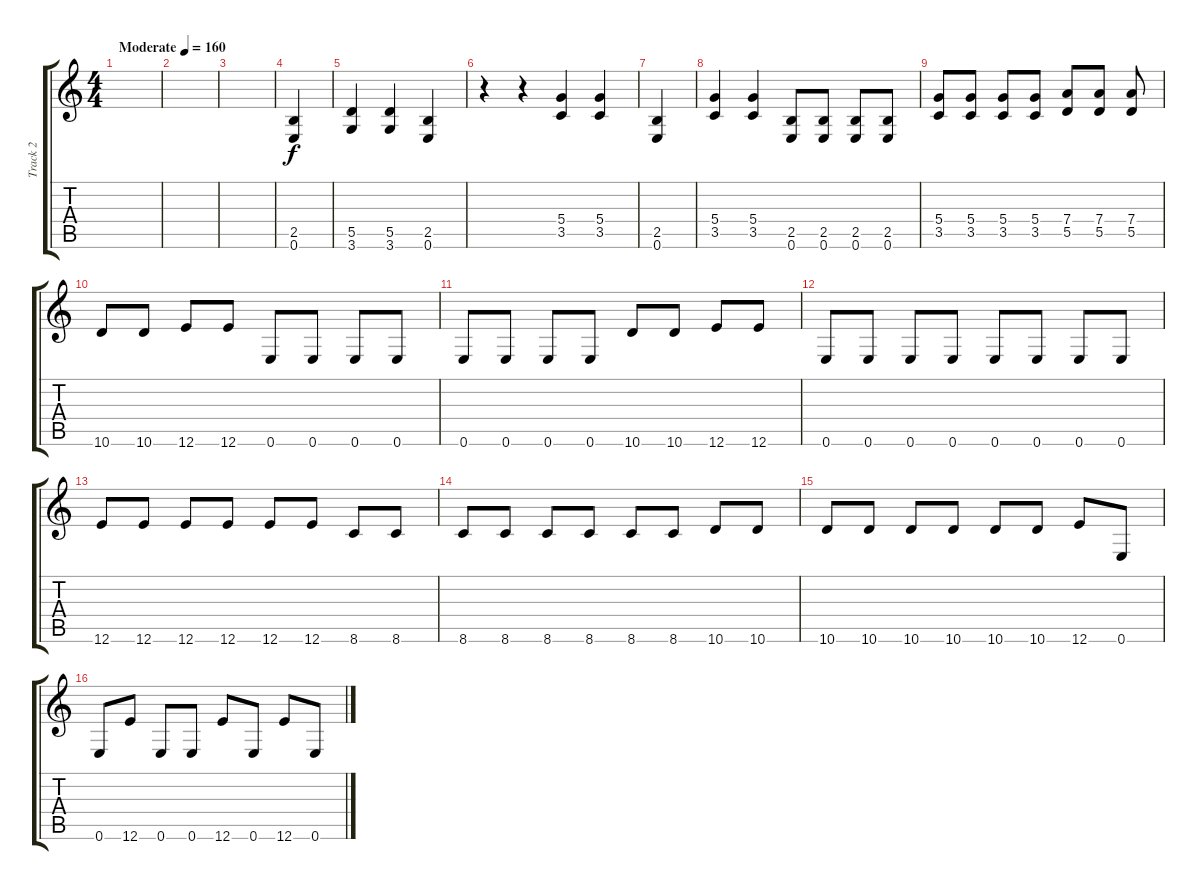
\track ("Track 2" "Track 2") {instrument distortionguitar}
\staff {score tabs}
\tuning (E4 B3 G3 D3 A2 E2) {hide}
\ts (4 4)
\tempo (160 "Moderate")
\clef g2
\ks c
|
|
|
(2.5 0.6).4 |
(5.5 3.6).4 (5.5 3.6).4 (2.5 0.6).4 |
r.4 r.4 (5.4 3.5).4 (5.4 3.5).4 |
(2.5 0.6).4 |
(5.4 3.5).4 (5.4 3.5).4 (2.5 0.6).8 (2.5 0.6).8 (2.5 0.6).8 (2.5 0.6).8 |
(5.4 3.5).8 (5.4 3.5).8 (5.4 3.5).8 (5.4 3.5).8 (7.4 5.5).8 (7.4 5.5).8 (7.4 5.5).8 |
10.6.8 10.6.8 12.6.8 12.6.8 0.6.8 0.6.8 0.6.8 0.6.8 |
0.6.8 0.6.8 0.6.8 0.6.8 10.6.8 10.6.8 12.6.8 12.6.8 |
0.6.8 0.6.8 0.6.8 0.6.8 0.6.8 0.6.8 0.6.8 0.6.8 |
12.6.8 12.6.8 12.6.8 12.6.8 12.6.8 12.6.8 8.6.8 8.6.8 |
8.6.8 8.6.8 8.6.8 8.6.8 8.6.8 8.6.8 10.6.8 10.6.8 |
10.6.8 10.6.8 10.6.8 10.6.8 10.6.8 10.6.8 12.6.8 0.6.8 |
0.6.8 12.6.8 0.6.8 0.6.8 12.6.8 0.6.8 12.6.8 0.6.8
